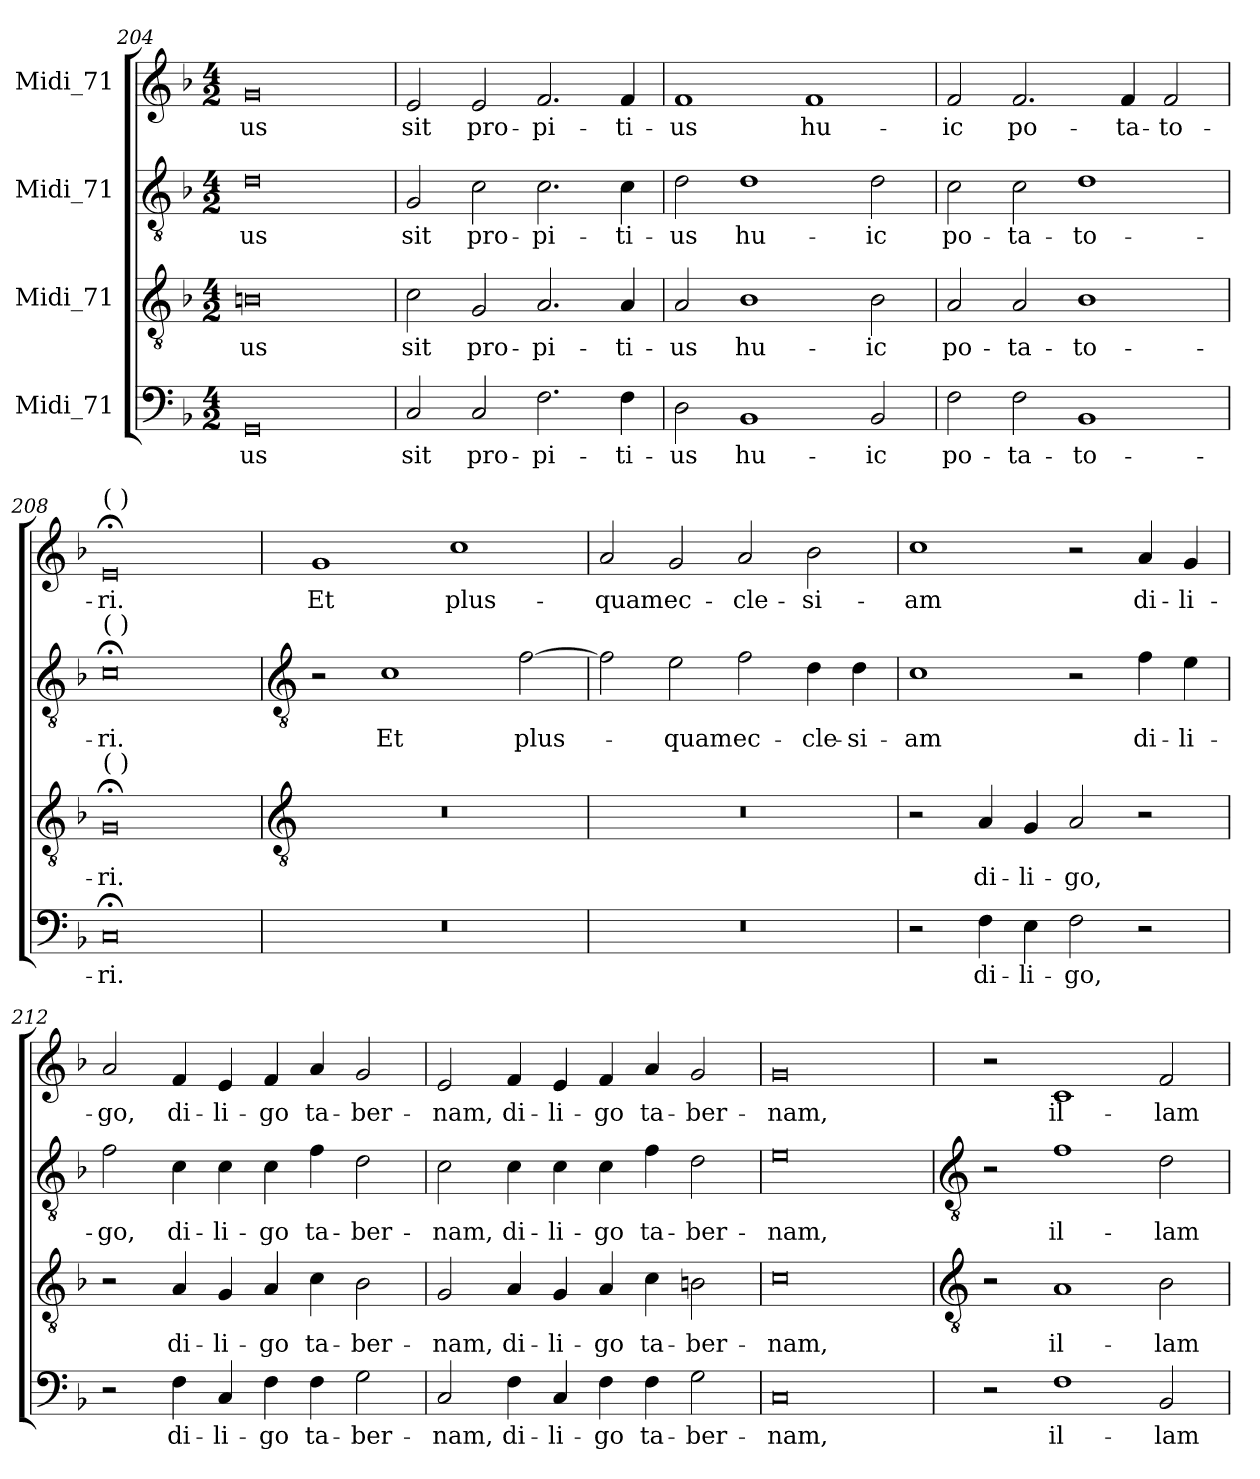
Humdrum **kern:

**kern	**text	**kern	**text	**kern	**text	**kern	**text
*part4	*part4	*part3	*part3	*part2	*part2	*part1	*part1
*staff4	*staff4	*staff3	*staff3	*staff2	*staff2	*staff1	*staff1
*I"Midi_71	*	*I"Midi_71	*	*I"Midi_71	*	*I"Midi_71	*
*clefF4	*	*clefGv2	*	*clefGv2	*	*clefG2	*
*k[b-]	*	*k[b-]	*	*k[b-]	*	*k[b-]	*
*F:	*	*F:	*	*F:	*	*F:	*
*M4/2	*	*M4/2	*	*M4/2	*	*M4/2	*
=204	=204	=204	=204	=204	=204	=204	=204
!	!LO:LY:b	!	!LO:LY:b	!	!LO:LY:b	!	!LO:LY:b
0GG	-us	0Bn	-us	0d	-us	0g	-us
=205	=205	=205	=205	=205	=205	=205	=205
!	!LO:LY:b	!	!LO:LY:b	!	!LO:LY:b	!	!LO:LY:b
2C	sit	2c	sit	2G	sit	2e	sit
!	!LO:LY:b	!	!LO:LY:b	!	!LO:LY:b	!	!LO:LY:b
2C	pro-	2G	pro-	2c	pro-	2e	pro-
!	!LO:LY:b	!	!LO:LY:b	!	!LO:LY:b	!	!LO:LY:b
2.F	-pi-	2.A	-pi-	2.c	-pi-	2.f	-pi-
!	!LO:LY:b	!	!LO:LY:b	!	!LO:LY:b	!	!LO:LY:b
4F	-ti-	4A	-ti-	4c	-ti-	4f	-ti-
=206	=206	=206	=206	=206	=206	=206	=206
!	!LO:LY:b	!	!LO:LY:b	!	!LO:LY:b	!	!LO:LY:b
2D	-us	2A	-us	2d	-us	1f	-us
!	!LO:LY:b	!	!LO:LY:b	!	!LO:LY:b	!	!
1BB-	hu-	1B-	hu-	1d	hu-	.	.
!	!	!	!	!	!	!	!LO:LY:b
.	.	.	.	.	.	1f	hu-
!	!LO:LY:b	!	!LO:LY:b	!	!LO:LY:b	!	!
2BB-	-ic	2B-	-ic	2d	-ic	.	.
=207	=207	=207	=207	=207	=207	=207	=207
!	!LO:LY:b	!	!LO:LY:b	!	!LO:LY:b	!	!LO:LY:b
2F	po-	2A	po-	2c	po-	2f	-ic
!	!LO:LY:b	!	!LO:LY:b	!	!LO:LY:b	!	!LO:LY:b
2F	-ta-	2A	-ta-	2c	-ta-	2.f	po-
!	!LO:LY:b	!	!LO:LY:b	!	!LO:LY:b	!	!
1BB-	-to-	1B-	-to-	1d	-to-	.	.
!	!	!	!	!	!	!	!LO:LY:b
.	.	.	.	.	.	4f	-ta-
!	!	!	!	!	!	!	!LO:LY:b
.	.	.	.	.	.	2f	-to-
=208	=208	=208	=208	=208	=208	=208	=208
!	!	!	!	!	!	!LO:TX:a:t=(   )	!
!	!	!	!	!LO:TX:a:t=(   )	!	!	!
!	!	!LO:TX:a:t=(   )	!	!	!	!	!
!	!LO:LY:b	!	!LO:LY:b	!	!LO:LY:b	!	!LO:LY:b
0C;<	-ri.	0G;<	-ri.	0c;<	-ri.	0e;<	-ri.
!!LO:LB:g=z
=209	=209	=209	=209	=209	=209	=209	=209
*	*	*clefGv2	*	*clefGv2	*	*	*
!	!	!	!	!	!	!	!LO:LY:b
0r	.	0r	.	2r	.	1g	Et
!	!	!	!	!	!LO:LY:b	!	!
.	.	.	.	1c	Et	.	.
!	!	!	!	!	!	!	!LO:LY:b
.	.	.	.	.	.	1cc	plus-
!	!	!	!	!	!LO:LY:b	!	!
.	.	.	.	[2f	plus-	.	.
=210	=210	=210	=210	=210	=210	=210	=210
!	!	!	!	!	!	!	!LO:LY:b
0r	.	0r	.	2f]	.	2a	-quam
!	!	!	!	!	!LO:LY:b	!	!LO:LY:b
.	.	.	.	2e	-quam	2g	ec-
!	!	!	!	!	!LO:LY:b	!	!LO:LY:b
.	.	.	.	2f	ec-	2a	-cle-
!	!	!	!	!	!LO:LY:b	!	!LO:LY:b
.	.	.	.	4d	-cle-	2b-	-si-
!	!	!	!	!	!LO:LY:b	!	!
.	.	.	.	4d	-si-	.	.
=211	=211	=211	=211	=211	=211	=211	=211
!	!	!	!	!	!LO:LY:b	!	!LO:LY:b
2r	.	2r	.	1c	-am	1cc	-am
!	!LO:LY:b	!	!LO:LY:b	!	!	!	!
4F	di-	4A	di-	.	.	.	.
!	!LO:LY:b	!	!LO:LY:b	!	!	!	!
4E	-li-	4G	-li-	.	.	.	.
!	!LO:LY:b	!	!LO:LY:b	!	!	!	!
2F	-go,	2A	-go,	2r	.	2r	.
!	!	!	!	!	!LO:LY:b	!	!LO:LY:b
2r	.	2r	.	4f	di-	4a	di-
!	!	!	!	!	!LO:LY:b	!	!LO:LY:b
.	.	.	.	4e	-li-	4g	-li-
=212	=212	=212	=212	=212	=212	=212	=212
!	!	!	!	!	!LO:LY:b	!	!LO:LY:b
2r	.	2r	.	2f	-go,	2a	-go,
!	!LO:LY:b	!	!LO:LY:b	!	!LO:LY:b	!	!LO:LY:b
4F	di-	4A	di-	4c	di-	4f	di-
!	!LO:LY:b	!	!LO:LY:b	!	!LO:LY:b	!	!LO:LY:b
4C	-li-	4G	-li-	4c	-li-	4e	-li-
!	!LO:LY:b	!	!LO:LY:b	!	!LO:LY:b	!	!LO:LY:b
4F	-go	4A	-go	4c	-go	4f	-go
!	!LO:LY:b	!	!LO:LY:b	!	!LO:LY:b	!	!LO:LY:b
4F	ta-	4c	ta-	4f	ta-	4a	ta-
!	!LO:LY:b	!	!LO:LY:b	!	!LO:LY:b	!	!LO:LY:b
2G	-ber-	2B-	-ber-	2d	-ber-	2g	-ber-
=213	=213	=213	=213	=213	=213	=213	=213
!	!LO:LY:b	!	!LO:LY:b	!	!LO:LY:b	!	!LO:LY:b
2C	-nam,	2G	-nam,	2c	-nam,	2e	-nam,
!	!LO:LY:b	!	!LO:LY:b	!	!LO:LY:b	!	!LO:LY:b
4F	di-	4A	di-	4c	di-	4f	di-
!	!LO:LY:b	!	!LO:LY:b	!	!LO:LY:b	!	!LO:LY:b
4C	-li-	4G	-li-	4c	-li-	4e	-li-
!	!LO:LY:b	!	!LO:LY:b	!	!LO:LY:b	!	!LO:LY:b
4F	-go	4A	-go	4c	-go	4f	-go
!	!LO:LY:b	!	!LO:LY:b	!	!LO:LY:b	!	!LO:LY:b
4F	ta-	4c	ta-	4f	ta-	4a	ta-
!	!LO:LY:b	!	!LO:LY:b	!	!LO:LY:b	!	!LO:LY:b
2G	-ber-	2Bn	-ber-	2d	-ber-	2g	-ber-
=214	=214	=214	=214	=214	=214	=214	=214
!	!LO:LY:b	!	!LO:LY:b	!	!LO:LY:b	!	!LO:LY:b
0C	-nam,	0c	-nam,	0e	-nam,	0g	-nam,
!!LO:LB:g=z
=215	=215	=215	=215	=215	=215	=215	=215
*	*	*clefGv2	*	*clefGv2	*	*	*
2r	.	2r	.	2r	.	2r	.
!	!LO:LY:b	!	!LO:LY:b	!	!LO:LY:b	!	!LO:LY:b
1F	il-	1A	il-	1f	il-	1c	il-
!	!LO:LY:b	!	!LO:LY:b	!	!LO:LY:b	!	!LO:LY:b
2BB-	-lam	2B-	-lam	2d	-lam	2f	-lam
=	=	=	=	=	=	=	=
*-	*-	*-	*-	*-	*-	*-	*-
